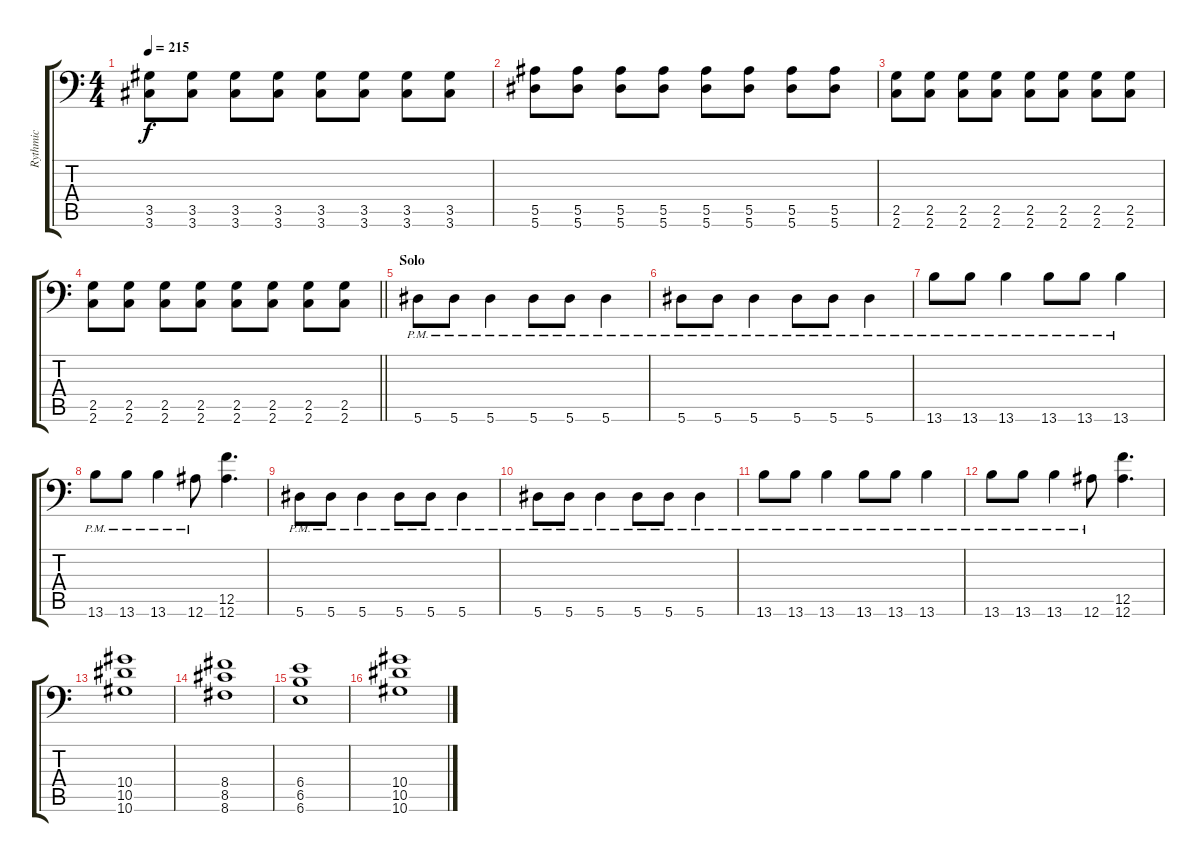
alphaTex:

\track ("Rythmic" "Rythmic") {instrument distortionguitar}
\staff {score tabs}
\tuning (C4 G3 Eb3 Bb2 F2 Bb1) {hide}
\ts (4 4)
\tempo 215
\clef f4
\ks c
(3.5 3.6).8{dy f} (3.5 3.6).8 (3.5 3.6).8 (3.5 3.6).8 (3.5 3.6).8 (3.5 3.6).8 (3.5 3.6).8 (3.5 3.6).8 |
(5.5 5.6).8 (5.5 5.6).8 (5.5 5.6).8 (5.5 5.6).8 (5.5 5.6).8 (5.5 5.6).8 (5.5 5.6).8 (5.5 5.6).8 |
(2.5 2.6).8 (2.5 2.6).8 (2.5 2.6).8 (2.5 2.6).8 (2.5 2.6).8 (2.5 2.6).8 (2.5 2.6).8 (2.5 2.6).8 |
\barLineRight lightlight
(2.5 2.6).8 (2.5 2.6).8 (2.5 2.6).8 (2.5 2.6).8 (2.5 2.6).8 (2.5 2.6).8 (2.5 2.6).8 (2.5 2.6).8 |
\section ("" "Solo")
5.6{pm}.8 5.6{pm}.8 5.6{pm}.4 5.6{pm}.8 5.6{pm}.8 5.6{pm}.4 |
5.6{pm}.8 5.6{pm}.8 5.6{pm}.4 5.6{pm}.8 5.6{pm}.8 5.6{pm}.4 |
13.6{pm}.8 13.6{pm}.8 13.6{pm}.4 13.6{pm}.8 13.6{pm}.8 13.6{pm}.4 |
13.6{pm}.8 13.6{pm}.8 13.6{pm}.4 12.6{pm}.8 (12.5 12.6).4{d} |
5.6{pm}.8 5.6{pm}.8 5.6{pm}.4 5.6{pm}.8 5.6{pm}.8 5.6{pm}.4 |
5.6{pm}.8 5.6{pm}.8 5.6{pm}.4 5.6{pm}.8 5.6{pm}.8 5.6{pm}.4 |
13.6{pm}.8 13.6{pm}.8 13.6{pm}.4 13.6{pm}.8 13.6{pm}.8 13.6{pm}.4 |
13.6{pm}.8 13.6{pm}.8 13.6{pm}.4 12.6{pm}.8 (12.5 12.6).4{d} |
(10.4 10.5 10.6).1 |
(8.4 8.5 8.6).1 |
(6.4 6.5 6.6).1 |
(10.4 10.5 10.6).1
